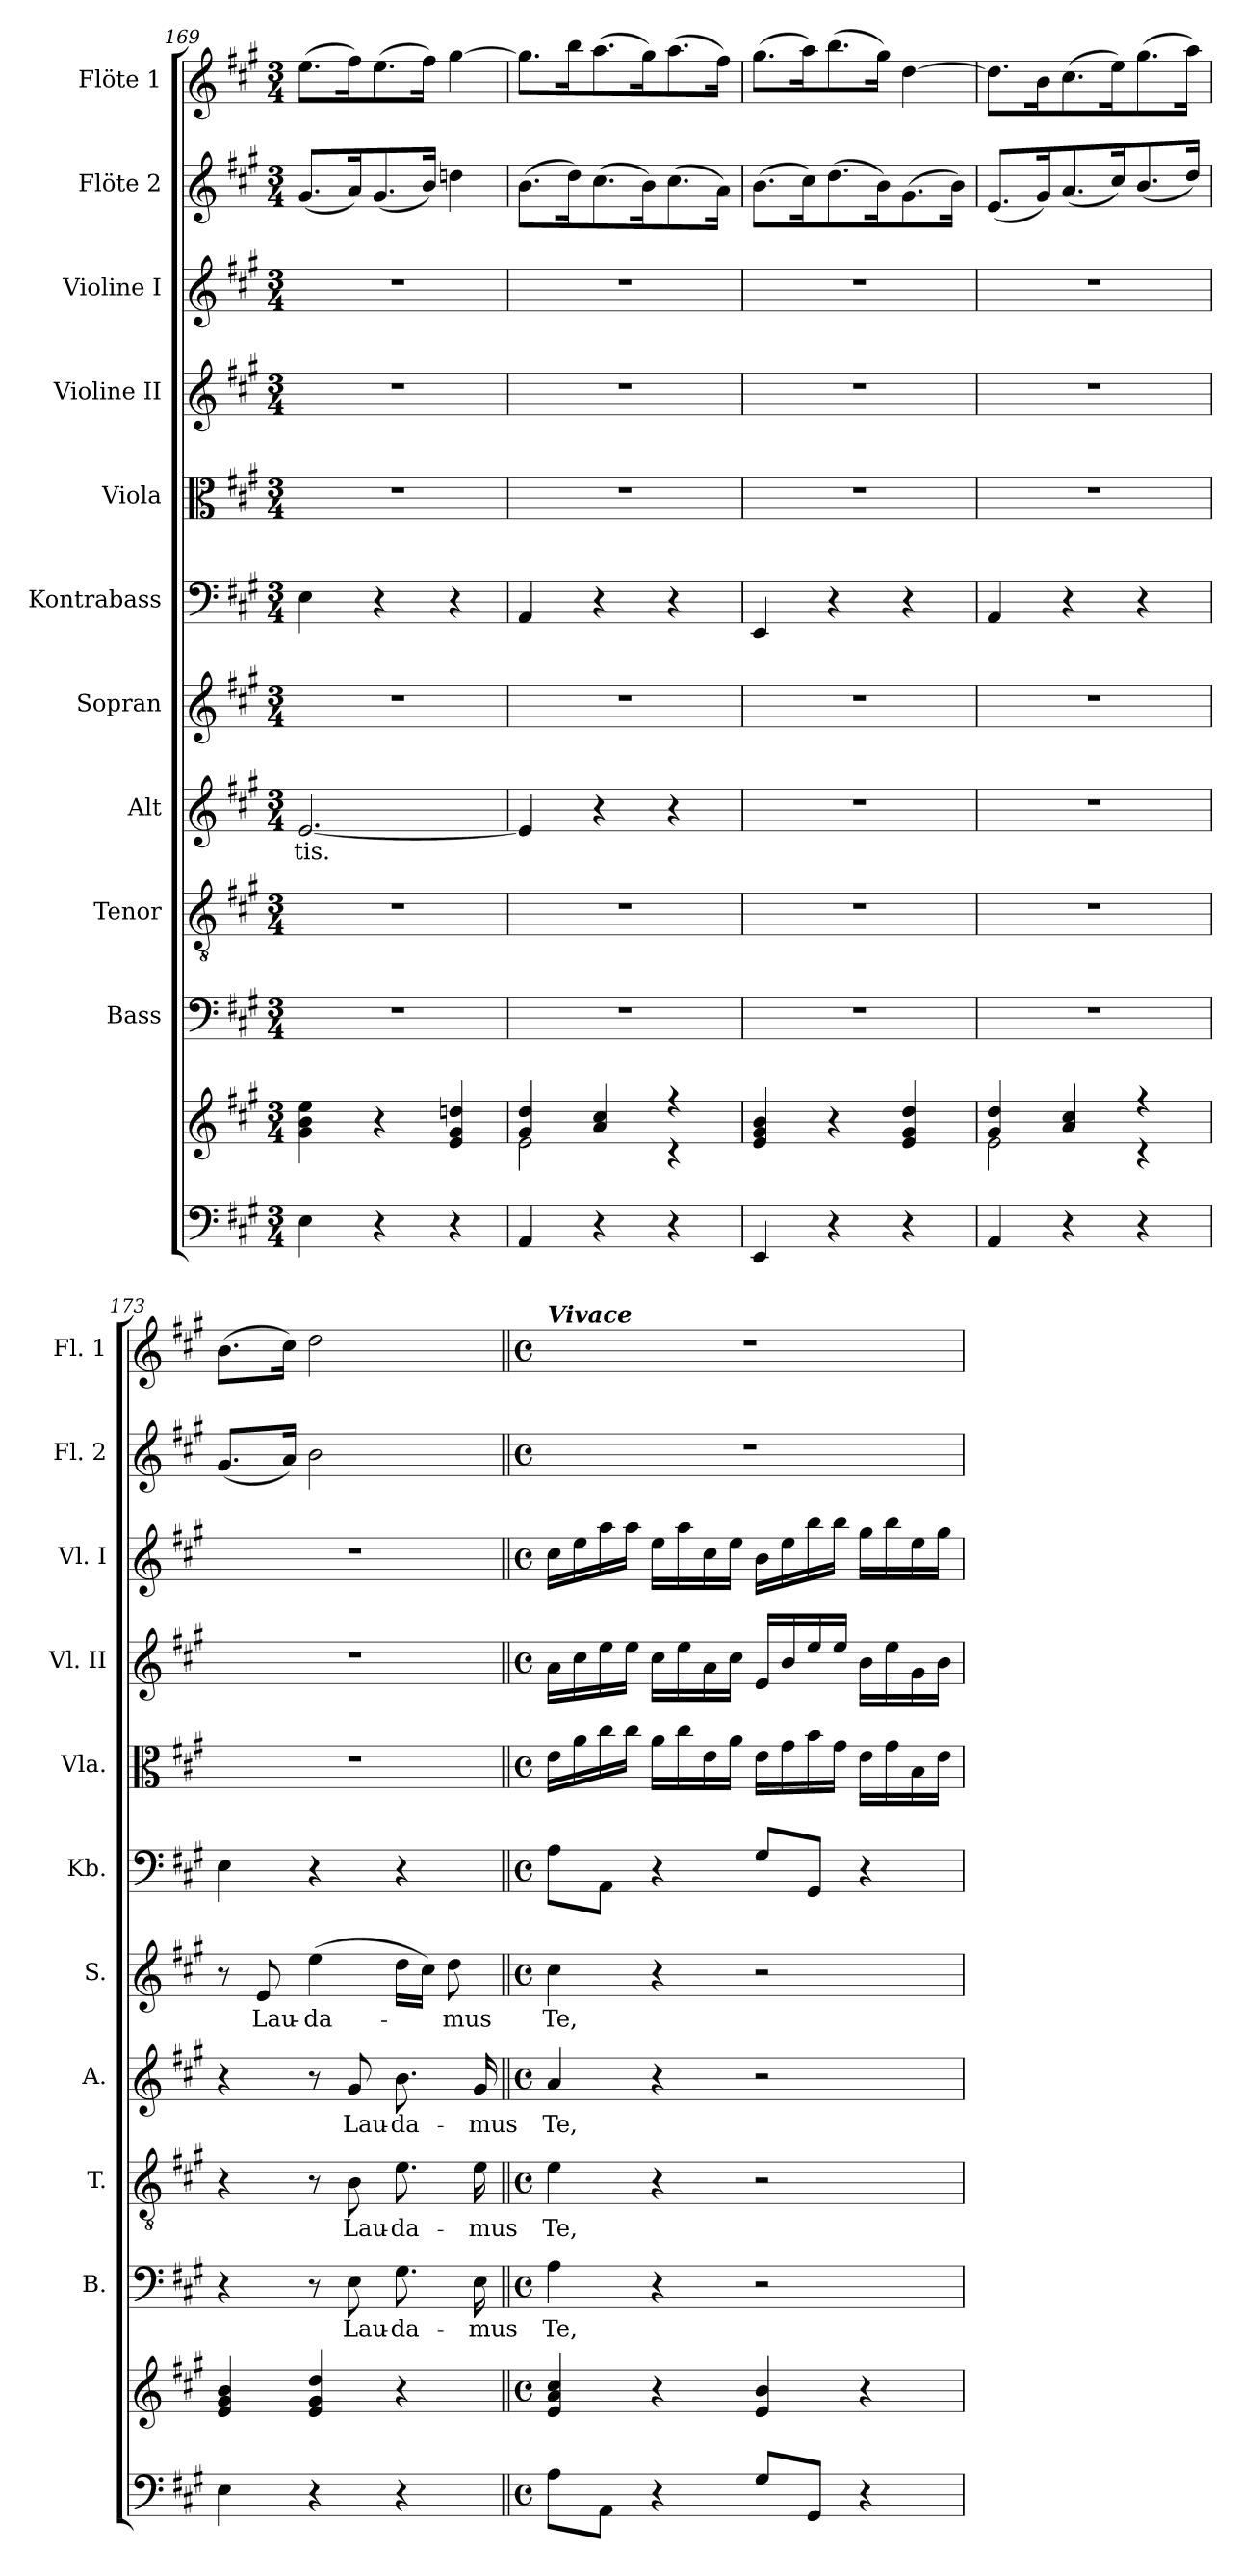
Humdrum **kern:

**kern	**kern	**kern	**text	**kern	**text	**kern	**text	**kern	**text	**kern	**kern	**kern	**kern	**kern	**kern
*part11	*part11	*part10	*part10	*part9	*part9	*part8	*part8	*part7	*part7	*part6	*part5	*part4	*part3	*part2	*part1
*staff12	*staff11	*staff10	*staff10	*staff9	*staff9	*staff8	*staff8	*staff7	*staff7	*staff6	*staff5	*staff4	*staff3	*staff2	*staff1
*	*	*I"Bass	*	*I"Tenor	*	*I"Alt	*	*I"Sopran	*	*I"Kontrabass	*I"Viola	*I"Violine II	*I"Violine I	*I"Flöte 2	*I"Flöte 1
*	*	*I'B.	*	*I'T.	*	*I'A.	*	*I'S.	*	*I'Kb.	*I'Vla.	*I'Vl. II	*I'Vl. I	*I'Fl. 2	*I'Fl. 1
*clefF4	*clefG2	*clefF4	*	*clefGv2	*	*clefG2	*	*clefG2	*	*clefF4	*clefC3	*clefG2	*clefG2	*clefG2	*clefG2
*	*	*	*	*	*	*	*	*	*	*ITrd7c12	*	*	*	*	*
*k[f#c#g#]	*k[f#c#g#]	*k[f#c#g#]	*	*k[f#c#g#]	*	*k[f#c#g#]	*	*k[f#c#g#]	*	*k[f#c#g#]	*k[f#c#g#]	*k[f#c#g#]	*k[f#c#g#]	*k[f#c#g#]	*k[f#c#g#]
*A:	*A:	*A:	*	*A:	*	*A:	*	*A:	*	*A:	*A:	*A:	*A:	*A:	*A:
*M3/4	*M3/4	*M3/4	*	*M3/4	*	*M3/4	*	*M3/4	*	*M3/4	*M3/4	*M3/4	*M3/4	*M3/4	*M3/4
=169	=169	=169	=169	=169	=169	=169	=169	=169	=169	=169	=169	=169	=169	=169	=169
!	!	!	!	!	!	!	!LO:LY:b	!	!	!	!	!	!	!	!
4E\	4g#\ 4b\ 4ee\	2.r	.	2.r	.	[2.e/	-tis.	2.r	.	4EE\	2.r	2.r	2.r	(<8.g#/L	(>8.ee\L
.	.	.	.	.	.	.	.	.	.	.	.	.	.	16a/k)	16ff#\k)
4r	4r	.	.	.	.	.	.	.	.	4r	.	.	.	(<8.g#/	(>8.ee\
.	.	.	.	.	.	.	.	.	.	.	.	.	.	16b/Jk)	16ff#\Jk)
4r	4e/ 4g#/ 4ddn/	.	.	.	.	.	.	.	.	4r	.	.	.	4ddn\	[4gg#\
=170	=170	=170	=170	=170	=170	=170	=170	=170	=170	=170	=170	=170	=170	=170	=170
*	*^	*	*	*	*	*	*	*	*	*	*	*	*	*	*
4AA/	4g#/ 4dd/	2e\	2.r	.	2.r	.	4e/]	.	2.r	.	4AAA/	2.r	2.r	2.r	(>8.b\L	8.gg#\L]
.	.	.	.	.	.	.	.	.	.	.	.	.	.	.	16dd\k)	16bb\k
4r	4a/ 4cc#/	.	.	.	.	.	4r	.	.	.	4r	.	.	.	(>8.cc#\	(>8.aa\
.	.	.	.	.	.	.	.	.	.	.	.	.	.	.	16b\k)	16gg#\k)
4r	4r	4r	.	.	.	.	4r	.	.	.	4r	.	.	.	(>8.cc#\	(>8.aa\
.	.	.	.	.	.	.	.	.	.	.	.	.	.	.	16a\Jk)	16ff#\Jk)
*	*v	*v	*	*	*	*	*	*	*	*	*	*	*	*	*	*
=171	=171	=171	=171	=171	=171	=171	=171	=171	=171	=171	=171	=171	=171	=171	=171
4EE/	4e/ 4g#/ 4b/	2.r	.	2.r	.	2.r	.	2.r	.	4EEE/	2.r	2.r	2.r	(>8.b\L	(>8.gg#\L
.	.	.	.	.	.	.	.	.	.	.	.	.	.	16cc#\k)	16aa\k)
4r	4r	.	.	.	.	.	.	.	.	4r	.	.	.	(>8.dd\	(>8.bb\
.	.	.	.	.	.	.	.	.	.	.	.	.	.	16b\k)	16gg#\Jk)
4r	4e/ 4g#/ 4dd/	.	.	.	.	.	.	.	.	4r	.	.	.	(>8.g#\	[4dd\
.	.	.	.	.	.	.	.	.	.	.	.	.	.	16b\Jk)	.
=172	=172	=172	=172	=172	=172	=172	=172	=172	=172	=172	=172	=172	=172	=172	=172
*	*^	*	*	*	*	*	*	*	*	*	*	*	*	*	*
4AA/	4g#/ 4dd/	2e\	2.r	.	2.r	.	2.r	.	2.r	.	4AAA/	2.r	2.r	2.r	(<8.e/L	8.dd\L]
.	.	.	.	.	.	.	.	.	.	.	.	.	.	.	16g#/k)	16b\k
4r	4a/ 4cc#/	.	.	.	.	.	.	.	.	.	4r	.	.	.	(<8.a/	(>8.cc#\
.	.	.	.	.	.	.	.	.	.	.	.	.	.	.	16cc#/k)	16ee\k)
4r	4r	4r	.	.	.	.	.	.	.	.	4r	.	.	.	(<8.b/	(>8.gg#\
.	.	.	.	.	.	.	.	.	.	.	.	.	.	.	16dd/Jk)	16aa\Jk)
*	*v	*v	*	*	*	*	*	*	*	*	*	*	*	*	*	*
=173	=173	=173	=173	=173	=173	=173	=173	=173	=173	=173	=173	=173	=173	=173	=173
4E\	4e/ 4g#/ 4b/	4r	.	4r	.	4r	.	8r	.	4EE\	2.r	2.r	2.r	(<8.g#/L	(>8.b\L
!	!	!	!	!	!	!	!	!	!LO:LY:b	!	!	!	!	!	!
.	.	.	.	.	.	.	.	8e/	Lau-	.	.	.	.	.	.
.	.	.	.	.	.	.	.	.	.	.	.	.	.	16a/Jk)	16cc#\Jk)
!	!	!	!	!	!	!	!	!	!LO:LY:b	!	!	!	!	!	!
4r	4e/ 4g#/ 4dd/	8r	.	8r	.	8r	.	(>4ee\	-da-	4r	.	.	.	2b\	2dd\
!	!	!	!LO:LY:b	!	!LO:LY:b	!	!LO:LY:b	!	!	!	!	!	!	!	!
.	.	8E\	Lau-	8B\	Lau-	8g#/	Lau-	.	.	.	.	.	.	.	.
!	!	!	!LO:LY:b	!	!LO:LY:b	!	!LO:LY:b	!	!	!	!	!	!	!	!
4r	4r	8.G#\	-da-	8.e\	-da-	8.b\	-da-	16dd\LL	.	4r	.	.	.	.	.
.	.	.	.	.	.	.	.	16cc#\JJ)	.	.	.	.	.	.	.
!	!	!	!	!	!	!	!	!	!LO:LY:b	!	!	!	!	!	!
.	.	.	.	.	.	.	.	8dd\	-mus	.	.	.	.	.	.
!	!	!	!LO:LY:b	!	!LO:LY:b	!	!LO:LY:b	!	!	!	!	!	!	!	!
.	.	16E\	-mus	16e\	-mus	16g#/	-mus	.	.	.	.	.	.	.	.
!!LO:PB:g=z
=174||	=174||	=174||	=174||	=174||	=174||	=174||	=174||	=174||	=174||	=174||	=174||	=174||	=174||	=174||	=174||
*M4/4	*M4/4	*M4/4	*	*M4/4	*	*M4/4	*	*M4/4	*	*M4/4	*M4/4	*M4/4	*M4/4	*M4/4	*M4/4
*met(c)	*met(c)	*met(c)	*	*met(c)	*	*met(c)	*	*met(c)	*	*met(c)	*met(c)	*met(c)	*met(c)	*met(c)	*met(c)
!	!	!	!	!	!	!	!	!	!	!	!	!	!	!	!LO:TX:a:Bi:t=Vivace
!	!	!	!LO:LY:b	!	!LO:LY:b	!	!LO:LY:b	!	!LO:LY:b	!	!	!	!	!	!
8A\L	4e/ 4a/ 4cc#/	4A\	Te,	4e\	Te,	4a/	Te,	4cc#\	Te,	8AA\L	16e\LL	16a\LL	16cc#\LL	1r	1r
.	.	.	.	.	.	.	.	.	.	.	16a\	16cc#\	16ee\	.	.
8AA\J	.	.	.	.	.	.	.	.	.	8AAA\J	16cc#\	16ee\	16aa\	.	.
.	.	.	.	.	.	.	.	.	.	.	16cc#\JJ	16ee\JJ	16aa\JJ	.	.
4r	4r	4r	.	4r	.	4r	.	4r	.	4r	16a\LL	16cc#\LL	16ee\LL	.	.
.	.	.	.	.	.	.	.	.	.	.	16cc#\	16ee\	16aa\	.	.
.	.	.	.	.	.	.	.	.	.	.	16e\	16a\	16cc#\	.	.
.	.	.	.	.	.	.	.	.	.	.	16a\JJ	16cc#\JJ	16ee\JJ	.	.
8G#/L	4e/ 4b/	2r	.	2r	.	2r	.	2r	.	8GG#/L	16e\LL	16e/LL	16b\LL	.	.
.	.	.	.	.	.	.	.	.	.	.	16g#\	16b/	16ee\	.	.
8GG#/J	.	.	.	.	.	.	.	.	.	8GGG#/J	16b\	16ee/	16bb\	.	.
.	.	.	.	.	.	.	.	.	.	.	16g#\JJ	16ee/JJ	16bb\JJ	.	.
4r	4r	.	.	.	.	.	.	.	.	4r	16e\LL	16b\LL	16gg#\LL	.	.
.	.	.	.	.	.	.	.	.	.	.	16g#\	16ee\	16bb\	.	.
.	.	.	.	.	.	.	.	.	.	.	16B\	16g#\	16ee\	.	.
.	.	.	.	.	.	.	.	.	.	.	16e\JJ	16b\JJ	16gg#\JJ	.	.
=	=	=	=	=	=	=	=	=	=	=	=	=	=	=	=
*-	*-	*-	*-	*-	*-	*-	*-	*-	*-	*-	*-	*-	*-	*-	*-
